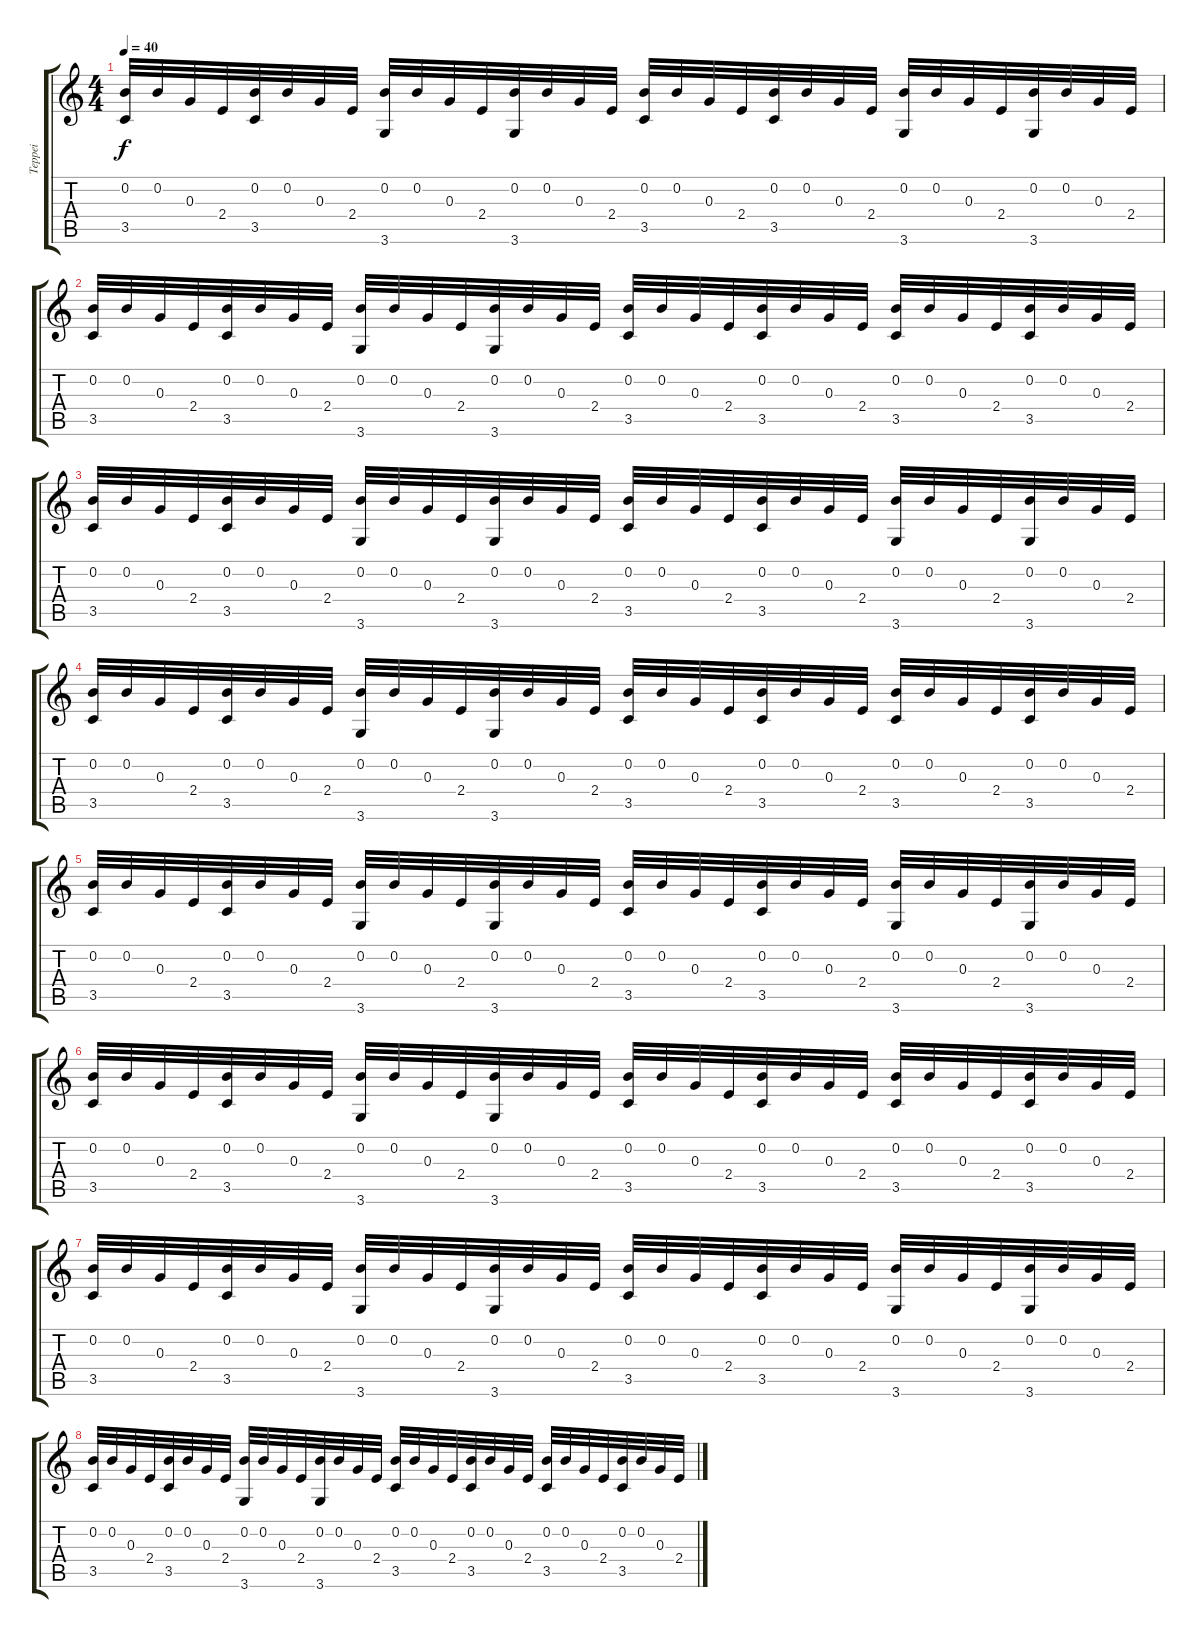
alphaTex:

\track ("Teppei" "Teppei") {instrument acousticguitarnylon}
\staff {score tabs}
\tuning (E4 B3 G3 D3 A2 E2) {hide}
\ts (4 4)
\tempo 40
\clef g2
\ks c
(0.2 3.5).32{dy f} 0.2.32 0.3.32 2.4.32 (0.2 3.5).32 0.2.32 0.3.32 2.4.32 (0.2 3.6).32 0.2.32 0.3.32 2.4.32 (0.2 3.6).32 0.2.32 0.3.32 2.4.32 (0.2 3.5).32 0.2.32 0.3.32 2.4.32 (0.2 3.5).32 0.2.32 0.3.32 2.4.32 (0.2 3.6).32 0.2.32 0.3.32 2.4.32 (0.2 3.6).32 0.2.32 0.3.32 2.4.32 |
(0.2 3.5).32 0.2.32 0.3.32 2.4.32 (0.2 3.5).32 0.2.32 0.3.32 2.4.32 (0.2 3.6).32 0.2.32 0.3.32 2.4.32 (0.2 3.6).32 0.2.32 0.3.32 2.4.32 (0.2 3.5).32 0.2.32 0.3.32 2.4.32 (0.2 3.5).32 0.2.32 0.3.32 2.4.32 (0.2 3.5).32 0.2.32 0.3.32 2.4.32 (0.2 3.5).32 0.2.32 0.3.32 2.4.32 |
(0.2 3.5).32 0.2.32 0.3.32 2.4.32 (0.2 3.5).32 0.2.32 0.3.32 2.4.32 (0.2 3.6).32 0.2.32 0.3.32 2.4.32 (0.2 3.6).32 0.2.32 0.3.32 2.4.32 (0.2 3.5).32 0.2.32 0.3.32 2.4.32 (0.2 3.5).32 0.2.32 0.3.32 2.4.32 (0.2 3.6).32 0.2.32 0.3.32 2.4.32 (0.2 3.6).32 0.2.32 0.3.32 2.4.32 |
(0.2 3.5).32 0.2.32 0.3.32 2.4.32 (0.2 3.5).32 0.2.32 0.3.32 2.4.32 (0.2 3.6).32 0.2.32 0.3.32 2.4.32 (0.2 3.6).32 0.2.32 0.3.32 2.4.32 (0.2 3.5).32 0.2.32 0.3.32 2.4.32 (0.2 3.5).32 0.2.32 0.3.32 2.4.32 (0.2 3.5).32 0.2.32 0.3.32 2.4.32 (0.2 3.5).32 0.2.32 0.3.32 2.4.32 |
(0.2 3.5).32 0.2.32 0.3.32 2.4.32 (0.2 3.5).32 0.2.32 0.3.32 2.4.32 (0.2 3.6).32 0.2.32 0.3.32 2.4.32 (0.2 3.6).32 0.2.32 0.3.32 2.4.32 (0.2 3.5).32 0.2.32 0.3.32 2.4.32 (0.2 3.5).32 0.2.32 0.3.32 2.4.32 (0.2 3.6).32 0.2.32 0.3.32 2.4.32 (0.2 3.6).32 0.2.32 0.3.32 2.4.32 |
(0.2 3.5).32 0.2.32 0.3.32 2.4.32 (0.2 3.5).32 0.2.32 0.3.32 2.4.32 (0.2 3.6).32 0.2.32 0.3.32 2.4.32 (0.2 3.6).32 0.2.32 0.3.32 2.4.32 (0.2 3.5).32 0.2.32 0.3.32 2.4.32 (0.2 3.5).32 0.2.32 0.3.32 2.4.32 (0.2 3.5).32 0.2.32 0.3.32 2.4.32 (0.2 3.5).32 0.2.32 0.3.32 2.4.32 |
(0.2 3.5).32 0.2.32 0.3.32 2.4.32 (0.2 3.5).32 0.2.32 0.3.32 2.4.32 (0.2 3.6).32 0.2.32 0.3.32 2.4.32 (0.2 3.6).32 0.2.32 0.3.32 2.4.32 (0.2 3.5).32 0.2.32 0.3.32 2.4.32 (0.2 3.5).32 0.2.32 0.3.32 2.4.32 (0.2 3.6).32 0.2.32 0.3.32 2.4.32 (0.2 3.6).32 0.2.32 0.3.32 2.4.32 |
(0.2 3.5).32 0.2.32 0.3.32 2.4.32 (0.2 3.5).32 0.2.32 0.3.32 2.4.32 (0.2 3.6).32 0.2.32 0.3.32 2.4.32 (0.2 3.6).32 0.2.32 0.3.32 2.4.32 (0.2 3.5).32 0.2.32 0.3.32 2.4.32 (0.2 3.5).32 0.2.32 0.3.32 2.4.32 (0.2 3.5).32 0.2.32 0.3.32 2.4.32 (0.2 3.5).32 0.2.32 0.3.32 2.4.32
